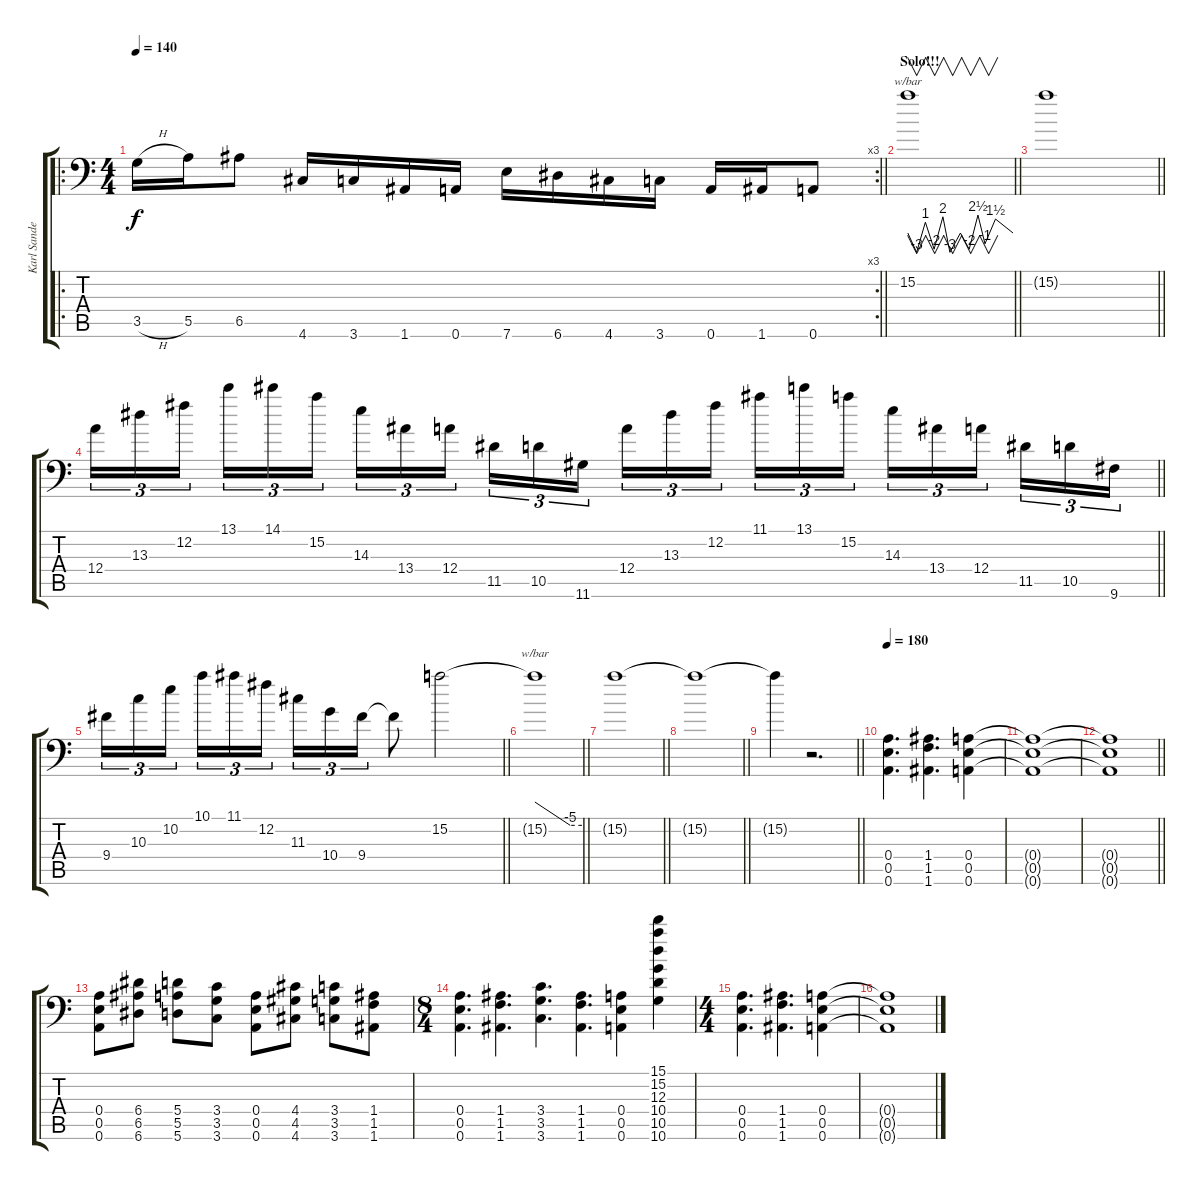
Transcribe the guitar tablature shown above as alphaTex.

\track ("Karl Sanders [Led]" "Karl Sande") {instrument distortionguitar}
\staff {score tabs}
\tuning (B3 Gb3 D3 A2 E2 A1) {hide}
\ro
\rc 3
\ts (4 4)
\tempo 140
\clef f4
\barLineRight lightlight
\ks c
3.5{h}.16{dy f} 5.5.16 6.5.8 4.6.16 3.6.16 1.6.16 0.6.16 7.6.16 6.6.16 4.6.16 3.6.16 0.6.16 1.6.16 0.6.8 |
\section ("" "Solo!!!")
\barLineRight lightlight
15.2.1{v tbe (custom default 0 0 5 -12 10 4 15 -8 20 8 24 -12 30 0 35 -8 40 10 44 -4 50 6 60 0)} |
\barLineRight lightlight
15.2{t}.1 |
\barLineRight lightlight
12.4.16{tu (3 2)} 13.3.16{tu (3 2)} 12.2.16{tu (3 2) beam splitsecondary} 13.1.16{tu (3 2)} 14.1.16{tu (3 2)} 15.2.16{tu (3 2)} 14.3.16{tu (3 2)} 13.4.16{tu (3 2)} 12.4.16{tu (3 2) beam splitsecondary} 11.5.16{tu (3 2)} 10.5.16{tu (3 2)} 11.6.16{tu (3 2)} 12.4.16{tu (3 2)} 13.3.16{tu (3 2)} 12.2.16{tu (3 2) beam splitsecondary} 11.1.16{tu (3 2)} 13.1.16{tu (3 2)} 15.2.16{tu (3 2)} 14.3.16{tu (3 2)} 13.4.16{tu (3 2)} 12.4.16{tu (3 2) beam splitsecondary} 11.5.16{tu (3 2)} 10.5.16{tu (3 2)} 9.6.16{tu (3 2)} |
\barLineRight lightlight
9.4.16{tu (3 2)} 10.3.16{tu (3 2)} 10.2.16{tu (3 2) beam splitsecondary} 10.1.16{tu (3 2)} 11.1.16{tu (3 2)} 12.2.16{tu (3 2)} 11.3.16{tu (3 2)} 10.4.16{tu (3 2)} 9.4.16{tu (3 2)} 9.4{t}.8 15.2.2 |
\barLineRight lightlight
15.2{t}.1{tbe (custom default 0 0 45 -20 60 -20)} |
\barLineRight lightlight
15.2{t}.1 |
\barLineRight lightlight
15.2{t}.1{volume 5} |
\barLineRight lightlight
15.2{t}.4 r.2{d volume 16} |
\tempo 180
(0.4 0.5 0.6).4{d volume 16} (1.4 1.5 1.6).4{d} (0.4 0.5 0.6).4 |
(0.4{t} 0.5{t} 0.6{t}).1 |
\barLineRight lightlight
(0.4{t} 0.5{t} 0.6{t}).1 |
(0.4 0.5 0.6).8 (6.4 6.5 6.6).8 (5.4 5.5 5.6).8 (3.4 3.5 3.6).8 (0.4 0.5 0.6).8 (4.4 4.5 4.6).8 (3.4 3.5 3.6).8 (1.4 1.5 1.6).8 |
\ts (8 4)
(0.4 0.5 0.6).4{d} (1.4 1.5 1.6).4{d} (3.4 3.5 3.6).4{d} (1.4 1.5 1.6).4{d} (0.4 0.5 0.6).4 (15.1 15.2 12.3 10.4 10.5 10.6).4 |
\ts (4 4)
(0.4 0.5 0.6).4{d} (1.4 1.5 1.6).4{d} (0.4 0.5 0.6).4 |
(0.4{t} 0.5{t} 0.6{t}).1
